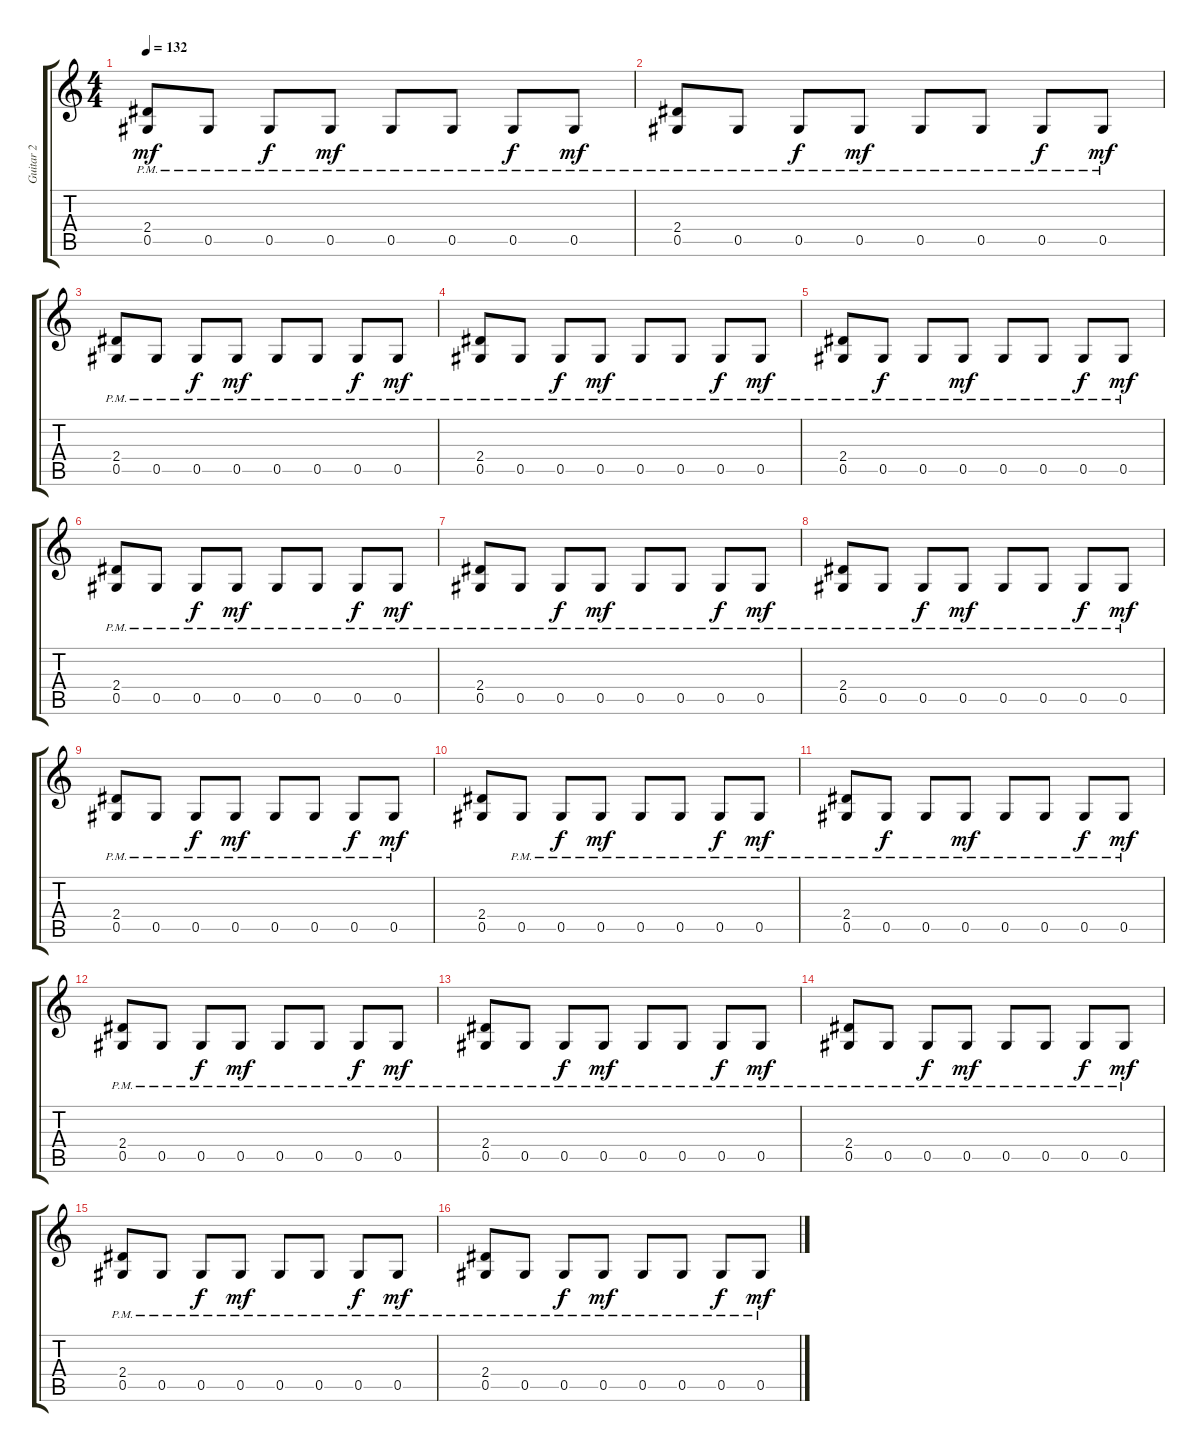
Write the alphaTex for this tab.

\track ("Guitar 2" "Guitar 2") {instrument overdrivenguitar}
\staff {score tabs}
\tuning (Eb4 Bb3 Gb3 Db3 Ab2 Eb2) {hide}
\ts (4 4)
\tempo 132
\clef g2
\ks c
(2.4 0.5{pm}).8{dy mf} 0.5{pm}.8 0.5{pm}.8{dy f} 0.5{pm}.8{dy mf} 0.5{pm}.8 0.5{pm}.8 0.5{pm}.8{dy f} 0.5{pm}.8{dy mf} |
(2.4 0.5{pm}).8 0.5{pm}.8 0.5{pm}.8{dy f} 0.5{pm}.8{dy mf} 0.5{pm}.8 0.5{pm}.8 0.5{pm}.8{dy f} 0.5{pm}.8{dy mf} |
(2.4 0.5{pm}).8 0.5{pm}.8 0.5{pm}.8{dy f} 0.5{pm}.8{dy mf} 0.5{pm}.8 0.5{pm}.8 0.5{pm}.8{dy f} 0.5{pm}.8{dy mf} |
(2.4 0.5{pm}).8 0.5{pm}.8 0.5{pm}.8{dy f} 0.5{pm}.8{dy mf} 0.5{pm}.8 0.5{pm}.8 0.5{pm}.8{dy f} 0.5{pm}.8{dy mf} |
(2.4 0.5{pm}).8 0.5{pm}.8{dy f} 0.5{pm}.8 0.5{pm}.8{dy mf} 0.5{pm}.8 0.5{pm}.8 0.5{pm}.8{dy f} 0.5{pm}.8{dy mf} |
(2.4 0.5{pm}).8 0.5{pm}.8 0.5{pm}.8{dy f} 0.5{pm}.8{dy mf} 0.5{pm}.8 0.5{pm}.8 0.5{pm}.8{dy f} 0.5{pm}.8{dy mf} |
(2.4 0.5{pm}).8 0.5{pm}.8 0.5{pm}.8{dy f} 0.5{pm}.8{dy mf} 0.5{pm}.8 0.5{pm}.8 0.5{pm}.8{dy f} 0.5{pm}.8{dy mf} |
(2.4 0.5{pm}).8 0.5{pm}.8 0.5{pm}.8{dy f} 0.5{pm}.8{dy mf} 0.5{pm}.8 0.5{pm}.8 0.5{pm}.8{dy f} 0.5{pm}.8{dy mf} |
(2.4 0.5{pm}).8 0.5{pm}.8 0.5{pm}.8{dy f} 0.5{pm}.8{dy mf} 0.5{pm}.8 0.5{pm}.8 0.5{pm}.8{dy f} 0.5{pm}.8{dy mf} |
(2.4 0.5).8 0.5{pm}.8 0.5{pm}.8{dy f} 0.5{pm}.8{dy mf} 0.5{pm}.8 0.5{pm}.8 0.5{pm}.8{dy f} 0.5{pm}.8{dy mf} |
(2.4 0.5{pm}).8 0.5{pm}.8{dy f} 0.5{pm}.8 0.5{pm}.8{dy mf} 0.5{pm}.8 0.5{pm}.8 0.5{pm}.8{dy f} 0.5{pm}.8{dy mf} |
(2.4 0.5{pm}).8 0.5{pm}.8 0.5{pm}.8{dy f} 0.5{pm}.8{dy mf} 0.5{pm}.8 0.5{pm}.8 0.5{pm}.8{dy f} 0.5{pm}.8{dy mf} |
(2.4 0.5{pm}).8 0.5{pm}.8 0.5{pm}.8{dy f} 0.5{pm}.8{dy mf} 0.5{pm}.8 0.5{pm}.8 0.5{pm}.8{dy f} 0.5{pm}.8{dy mf} |
(2.4 0.5{pm}).8 0.5{pm}.8 0.5{pm}.8{dy f} 0.5{pm}.8{dy mf} 0.5{pm}.8 0.5{pm}.8 0.5{pm}.8{dy f} 0.5{pm}.8{dy mf} |
(2.4 0.5{pm}).8 0.5{pm}.8 0.5{pm}.8{dy f} 0.5{pm}.8{dy mf} 0.5{pm}.8 0.5{pm}.8 0.5{pm}.8{dy f} 0.5{pm}.8{dy mf} |
(2.4 0.5{pm}).8 0.5{pm}.8 0.5{pm}.8{dy f} 0.5{pm}.8{dy mf} 0.5{pm}.8 0.5{pm}.8 0.5{pm}.8{dy f} 0.5{pm}.8{dy mf}
